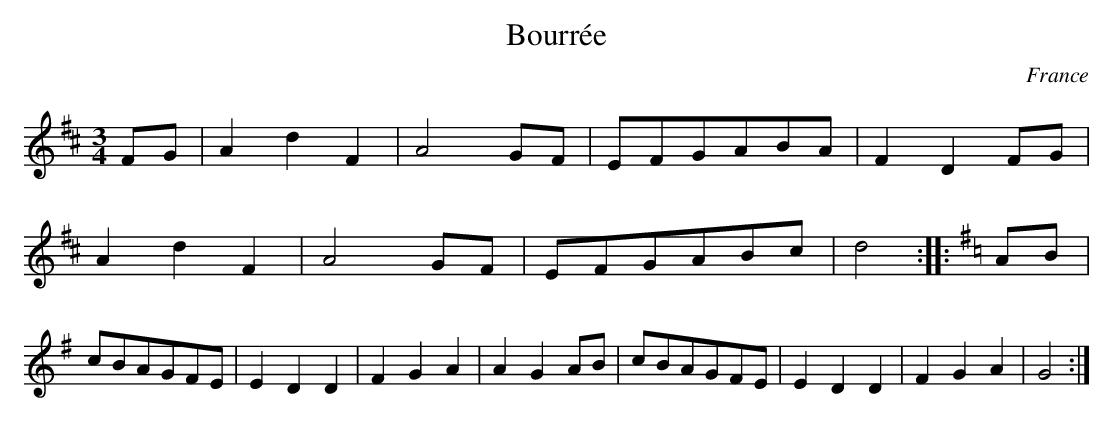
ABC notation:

X:1
T:Bourrée
M:3/4
O:France
K:D
FG|A2d2F2|A4GF|EFGABA|F2D2FG|\
A2d2F2|A4GF|EFGABc|d4::\
K:G
AB|cBAGFE|E2D2D2|F2G2A2|A2G2AB|\
cBAGFE|E2D2D2|F2G2A2|G4:|
